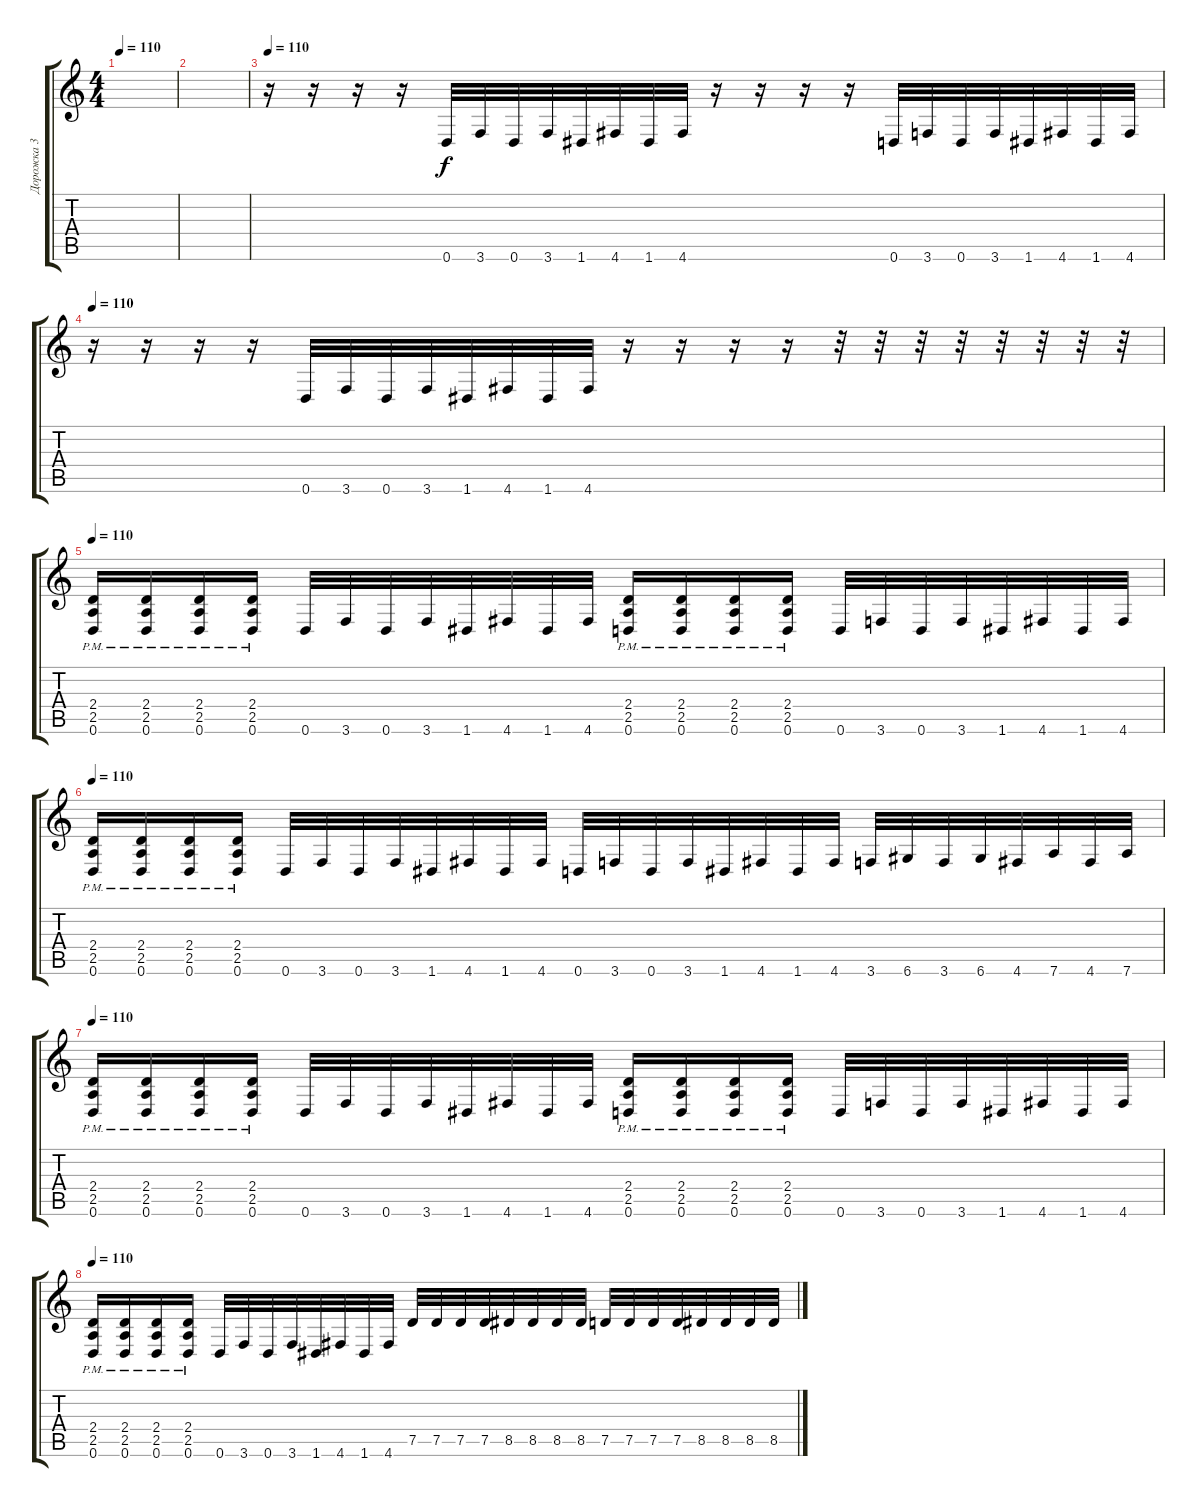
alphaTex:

\track ("Дорожка 3" "Дорожка 3") {instrument distortionguitar}
\staff {score tabs}
\tuning (D4 A3 F3 C3 G2 D2) {hide}
\ts (4 4)
\tempo 110
\clef g2
\ks c
|
|
\tempo 110
r.16 r.16 r.16 r.16 0.6.32 3.6.32 0.6.32 3.6.32 1.6.32 4.6.32 1.6.32 4.6.32 r.16 r.16 r.16 r.16 0.6.32 3.6.32 0.6.32 3.6.32 1.6.32 4.6.32 1.6.32 4.6.32 |
\tempo 110
r.16 r.16 r.16 r.16 0.6.32 3.6.32 0.6.32 3.6.32 1.6.32 4.6.32 1.6.32 4.6.32 r.16 r.16 r.16 r.16 r.32 r.32 r.32 r.32 r.32 r.32 r.32 r.32 |
\tempo 110
(2.4{pm} 2.5{pm} 0.6{pm}).16 (2.4{pm} 2.5{pm} 0.6{pm}).16 (2.4{pm} 2.5{pm} 0.6{pm}).16 (2.4{pm} 2.5{pm} 0.6{pm}).16 0.6.32 3.6.32 0.6.32 3.6.32 1.6.32 4.6.32 1.6.32 4.6.32 (2.4{pm} 2.5{pm} 0.6{pm}).16 (2.4{pm} 2.5{pm} 0.6{pm}).16 (2.4{pm} 2.5{pm} 0.6{pm}).16 (2.4{pm} 2.5{pm} 0.6{pm}).16 0.6.32 3.6.32 0.6.32 3.6.32 1.6.32 4.6.32 1.6.32 4.6.32 |
\tempo 110
(2.4{pm} 2.5{pm} 0.6{pm}).16 (2.4{pm} 2.5{pm} 0.6{pm}).16 (2.4{pm} 2.5{pm} 0.6{pm}).16 (2.4{pm} 2.5{pm} 0.6{pm}).16 0.6.32 3.6.32 0.6.32 3.6.32 1.6.32 4.6.32 1.6.32 4.6.32 0.6.32 3.6.32 0.6.32 3.6.32 1.6.32 4.6.32 1.6.32 4.6.32 3.6.32 6.6.32 3.6.32 6.6.32 4.6.32 7.6.32 4.6.32 7.6.32 |
\tempo 110
(2.4{pm} 2.5{pm} 0.6{pm}).16 (2.4{pm} 2.5{pm} 0.6{pm}).16 (2.4{pm} 2.5{pm} 0.6{pm}).16 (2.4{pm} 2.5{pm} 0.6{pm}).16 0.6.32 3.6.32 0.6.32 3.6.32 1.6.32 4.6.32 1.6.32 4.6.32 (2.4{pm} 2.5{pm} 0.6{pm}).16 (2.4{pm} 2.5{pm} 0.6{pm}).16 (2.4{pm} 2.5{pm} 0.6{pm}).16 (2.4{pm} 2.5{pm} 0.6{pm}).16 0.6.32 3.6.32 0.6.32 3.6.32 1.6.32 4.6.32 1.6.32 4.6.32 |
\tempo 110
(2.4{pm} 2.5{pm} 0.6{pm}).16 (2.4{pm} 2.5{pm} 0.6{pm}).16 (2.4{pm} 2.5{pm} 0.6{pm}).16 (2.4{pm} 2.5{pm} 0.6{pm}).16 0.6.32 3.6.32 0.6.32 3.6.32 1.6.32 4.6.32 1.6.32 4.6.32 7.5.32 7.5.32 7.5.32 7.5.32 8.5.32 8.5.32 8.5.32 8.5.32 7.5.32 7.5.32 7.5.32 7.5.32 8.5.32 8.5.32 8.5.32 8.5.32
